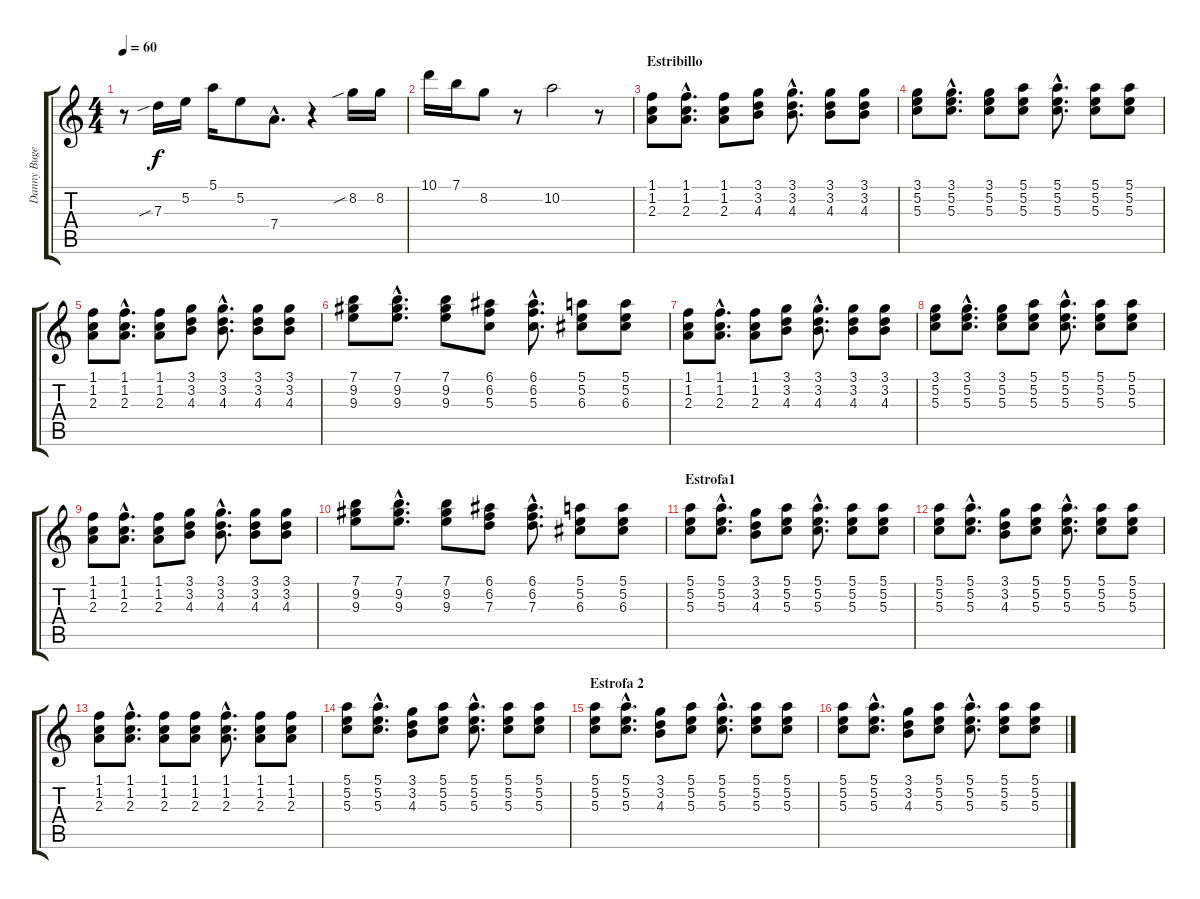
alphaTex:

\track ("Danny Bugeja" "Danny Buge") {instrument distortionguitar}
\staff {score tabs}
\tuning (E4 B3 G3 D3 A2 E2) {hide}
\ts (4 4)
\tempo 60
\clef g2
\ks c
r.8{dy f} 7.3{sib}.16 5.2.16 5.1.16 5.2.8 7.4{hac}.8{d} r.4 8.2{sib}.16 8.2.16 |
10.1.16 7.1.16 8.2.8 r.8 10.2.2 r.8 |
\section ("" "Estribillo")
(1.1 1.2 2.3).8 (1.1{hac} 1.2{hac} 2.3{hac}).8{d} (1.1 1.2 2.3).8 (3.1 3.2 4.3).8 (3.1{hac} 3.2{hac} 4.3{hac}).8{d} (3.1 3.2 4.3).8 (3.1 3.2 4.3).8 |
(3.1 5.2 5.3).8 (3.1{hac} 5.2{hac} 5.3{hac}).8{d} (3.1 5.2 5.3).8 (5.1 5.2 5.3).8 (5.1{hac} 5.2{hac} 5.3{hac}).8{d} (5.1 5.2 5.3).8 (5.1 5.2 5.3).8 |
(1.1 1.2 2.3).8 (1.1{hac} 1.2{hac} 2.3{hac}).8{d} (1.1 1.2 2.3).8 (3.1 3.2 4.3).8 (3.1{hac} 3.2{hac} 4.3{hac}).8{d} (3.1 3.2 4.3).8 (3.1 3.2 4.3).8 |
(7.1 9.2 9.3).8 (7.1{hac} 9.2{hac} 9.3{hac}).8{d} (7.1 9.2 9.3).8 (6.1 6.2 5.3).8 (6.1{hac} 6.2{hac} 5.3{hac}).8{d} (5.1 5.2 6.3).8 (5.1 5.2 6.3).8 |
(1.1 1.2 2.3).8 (1.1{hac} 1.2{hac} 2.3{hac}).8{d} (1.1 1.2 2.3).8 (3.1 3.2 4.3).8 (3.1{hac} 3.2{hac} 4.3{hac}).8{d} (3.1 3.2 4.3).8 (3.1 3.2 4.3).8 |
(3.1 5.2 5.3).8 (3.1{hac} 5.2{hac} 5.3{hac}).8{d} (3.1 5.2 5.3).8 (5.1 5.2 5.3).8 (5.1{hac} 5.2{hac} 5.3{hac}).8{d} (5.1 5.2 5.3).8 (5.1 5.2 5.3).8 |
(1.1 1.2 2.3).8 (1.1{hac} 1.2{hac} 2.3{hac}).8{d} (1.1 1.2 2.3).8 (3.1 3.2 4.3).8 (3.1{hac} 3.2{hac} 4.3{hac}).8{d} (3.1 3.2 4.3).8 (3.1 3.2 4.3).8 |
(7.1 9.2 9.3).8 (7.1{hac} 9.2{hac} 9.3{hac}).8{d} (7.1 9.2 9.3).8 (6.1 6.2 7.3).8 (6.1{hac} 6.2{hac} 7.3{hac}).8{d} (5.1 5.2 6.3).8 (5.1 5.2 6.3).8 |
\section ("" "Estrofa1")
(5.1 5.2 5.3).8 (5.1{hac} 5.2{hac} 5.3{hac}).8{d} (3.1 3.2 4.3).8 (5.1 5.2 5.3).8 (5.1{hac} 5.2{hac} 5.3{hac}).8{d} (5.1 5.2 5.3).8 (5.1 5.2 5.3).8 |
(5.1 5.2 5.3).8 (5.1{hac} 5.2{hac} 5.3{hac}).8{d} (3.1 3.2 4.3).8 (5.1 5.2 5.3).8 (5.1{hac} 5.2{hac} 5.3{hac}).8{d} (5.1 5.2 5.3).8 (5.1 5.2 5.3).8 |
(1.1 1.2 2.3).8 (1.1{hac} 1.2{hac} 2.3{hac}).8{d} (1.1 1.2 2.3).8 (1.1 1.2 2.3).8 (1.1{hac} 1.2{hac} 2.3{hac}).8{d} (1.1 1.2 2.3).8 (1.1 1.2 2.3).8 |
(5.1 5.2 5.3).8 (5.1{hac} 5.2{hac} 5.3{hac}).8{d} (3.1 3.2 4.3).8 (5.1 5.2 5.3).8 (5.1{hac} 5.2{hac} 5.3{hac}).8{d} (5.1 5.2 5.3).8 (5.1 5.2 5.3).8 |
\section ("" "Estrofa 2")
(5.1 5.2 5.3).8 (5.1{hac} 5.2{hac} 5.3{hac}).8{d} (3.1 3.2 4.3).8 (5.1 5.2 5.3).8 (5.1{hac} 5.2{hac} 5.3{hac}).8{d} (5.1 5.2 5.3).8 (5.1 5.2 5.3).8 |
(5.1 5.2 5.3).8 (5.1{hac} 5.2{hac} 5.3{hac}).8{d} (3.1 3.2 4.3).8 (5.1 5.2 5.3).8 (5.1{hac} 5.2{hac} 5.3{hac}).8{d} (5.1 5.2 5.3).8 (5.1 5.2 5.3).8
